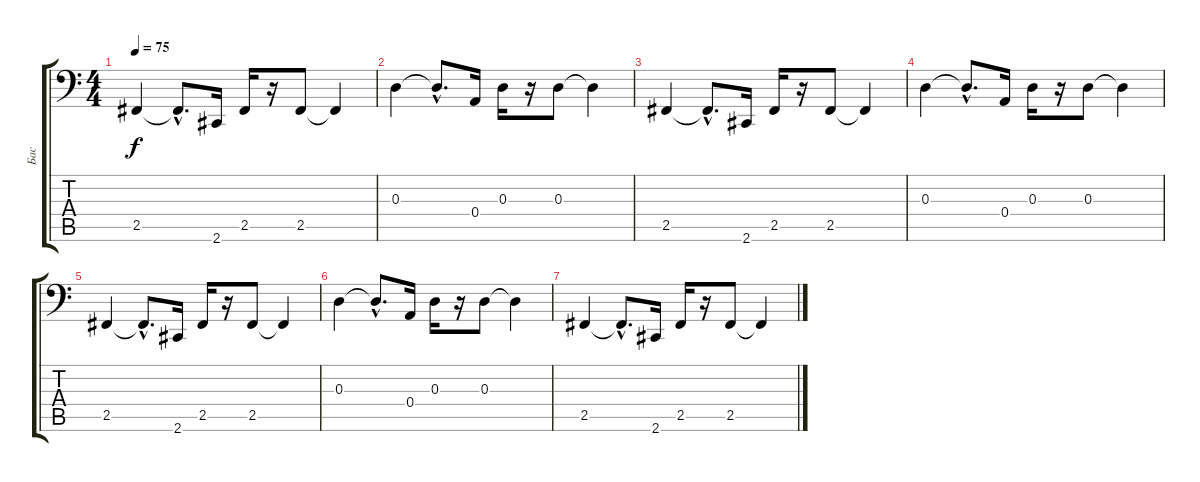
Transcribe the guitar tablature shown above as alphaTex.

\track ("Бас" "Бас") {instrument electricbassfinger}
\staff {score tabs}
\tuning (C3 G2 D2 A1 E1 B0) {hide}
\ts (4 4)
\tempo 75
\clef f4
\ks c
2.5.4{dy f} 2.5{hac t}.8{d} 2.6.16 2.5.16 r.16 2.5.8 2.5{t}.4 |
0.3.4 0.3{hac t}.8{d} 0.4.16 0.3.16 r.16 0.3.8 0.3{t}.4 |
2.5.4 2.5{hac t}.8{d} 2.6.16 2.5.16 r.16 2.5.8 2.5{t}.4 |
0.3.4 0.3{hac t}.8{d} 0.4.16 0.3.16 r.16 0.3.8 0.3{t}.4 |
2.5.4 2.5{hac t}.8{d} 2.6.16 2.5.16 r.16 2.5.8 2.5{t}.4 |
0.3.4 0.3{hac t}.8{d} 0.4.16 0.3.16 r.16 0.3.8 0.3{t}.4 |
2.5.4 2.5{hac t}.8{d} 2.6.16 2.5.16 r.16 2.5.8 2.5{t}.4
